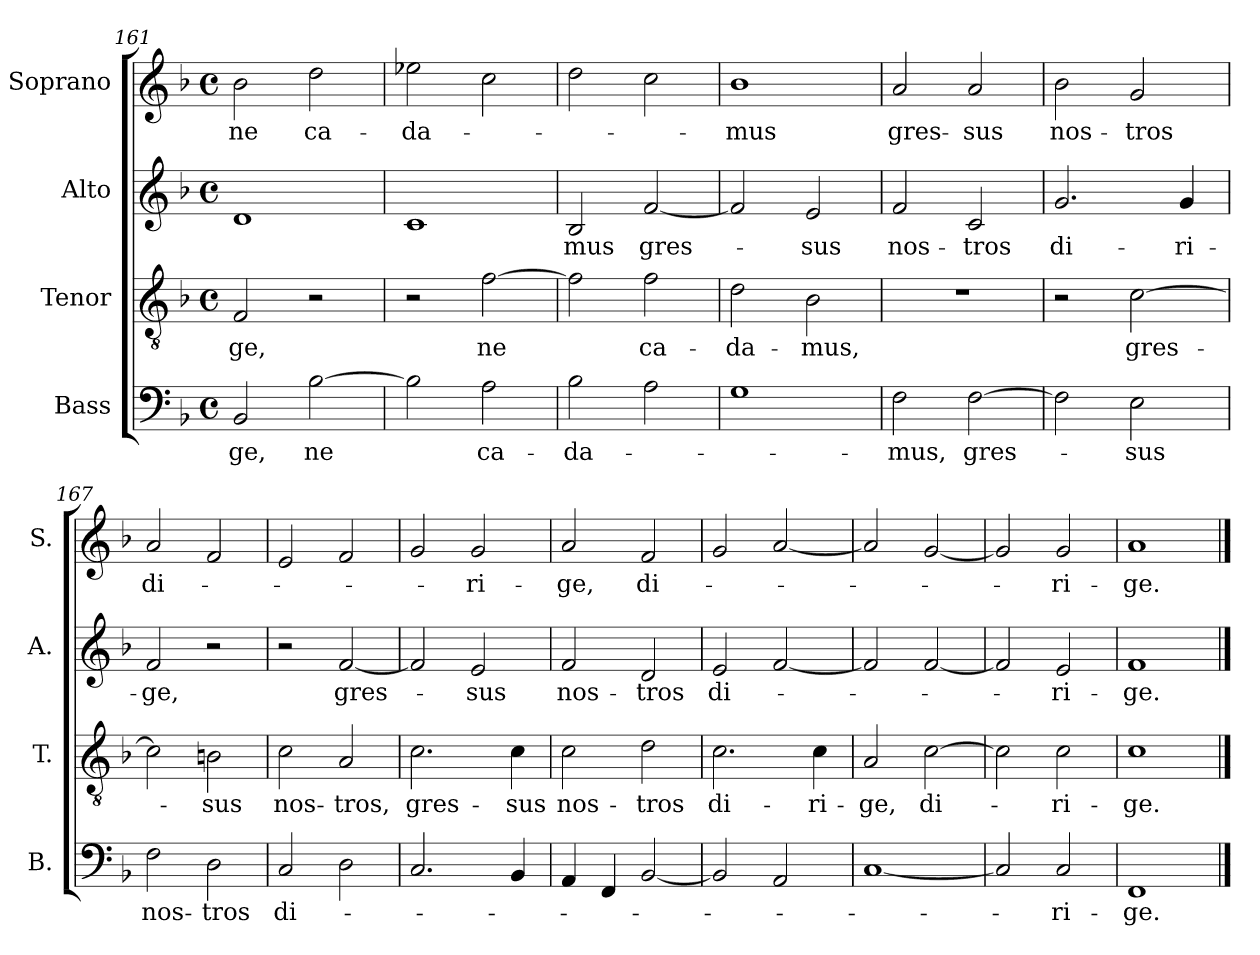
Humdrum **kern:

**kern	**text	**kern	**text	**kern	**text	**kern	**text
*part4	*part4	*part3	*part3	*part2	*part2	*part1	*part1
*staff4	*staff4	*staff3	*staff3	*staff2	*staff2	*staff1	*staff1
*I"Bass	*	*I"Tenor	*	*I"Alto	*	*I"Soprano	*
*I'B.	*	*I'T.	*	*I'A.	*	*I'S.	*
*clefF4	*	*clefGv2	*	*clefG2	*	*clefG2	*
*ITrd7c12	*	*ITrd7c12	*	*	*	*	*
*k[b-]	*	*k[b-]	*	*k[b-]	*	*k[b-]	*
*F:	*	*F:	*	*F:	*	*F:	*
*M4/4	*	*M4/4	*	*M4/4	*	*M4/4	*
*met(c)	*	*met(c)	*	*met(c)	*	*met(c)	*
=161	=161	=161	=161	=161	=161	=161	=161
!	!LO:LY:b	!	!LO:LY:b	!	!	!	!LO:LY:b
2BBB-/	-ge,	2FF/	-ge,	1d	.	2b-\	ne
!	!LO:LY:b	!	!	!	!	!	!LO:LY:b
[2BB-\	ne	2r	.	.	.	2dd\	ca-
=162	=162	=162	=162	=162	=162	=162	=162
!	!	!	!	!	!	!	!LO:LY:b
2BB-\]	.	2r	.	1c	.	2ee-X\	-da-
!	!LO:LY:b	!	!LO:LY:b	!	!	!	!
2AA\	ca-	[2F\	ne	.	.	2cc\	.
=163	=163	=163	=163	=163	=163	=163	=163
!	!LO:LY:b	!	!	!	!LO:LY:b	!	!
2BB-\	-da-	2F\]	.	2B-/	-mus	2dd\	.
!	!	!	!LO:LY:b	!	!LO:LY:b	!	!
2AA\	.	2F\	ca-	[2f/	gres-	2cc\	.
!!LO:LB:g=z
=164	=164	=164	=164	=164	=164	=164	=164
!	!	!	!LO:LY:b	!	!	!	!LO:LY:b
1GG	.	2D\	-da-	2f/]	.	1b-	-mus
!	!	!	!LO:LY:b	!	!LO:LY:b	!	!
.	.	2BB-\	-mus,	2e/	-sus	.	.
=165	=165	=165	=165	=165	=165	=165	=165
!	!LO:LY:b	!	!	!	!LO:LY:b	!	!LO:LY:b
2FF\	-mus,	1r	.	2f/	nos-	2a/	gres-
!	!LO:LY:b	!	!	!	!LO:LY:b	!	!LO:LY:b
[2FF\	gres-	.	.	2c/	-tros	2a/	-sus
=166	=166	=166	=166	=166	=166	=166	=166
!	!	!	!	!	!LO:LY:b	!	!LO:LY:b
2FF\]	.	2r	.	2.g/	di-	2b-\	nos-
!	!LO:LY:b	!	!LO:LY:b	!	!	!	!LO:LY:b
2EE\	-sus	[2C\	gres-	.	.	2g/	-tros
!	!	!	!	!	!LO:LY:b	!	!
.	.	.	.	4g/	-ri-	.	.
=167	=167	=167	=167	=167	=167	=167	=167
!	!LO:LY:b	!	!	!	!LO:LY:b	!	!LO:LY:b
2FF\	nos-	2C\]	.	2f/	-ge,	2a/	di-
!	!LO:LY:b	!	!LO:LY:b	!	!	!	!
2DD\	-tros	2BBn\	-sus	2r	.	2f/	.
=168	=168	=168	=168	=168	=168	=168	=168
!	!LO:LY:b	!	!LO:LY:b	!	!	!	!
2CC/	di-	2C\	nos-	2r	.	2e/	.
!	!	!	!LO:LY:b	!	!LO:LY:b	!	!
2DD\	.	2AA/	-tros,	[2f/	gres-	2f/	.
!!LO:LB:g=z
=169	=169	=169	=169	=169	=169	=169	=169
!	!	!	!LO:LY:b	!	!	!	!
2.CC/	.	2.C\	gres-	2f/]	.	2g/	.
!	!	!	!	!	!LO:LY:b	!	!LO:LY:b
.	.	.	.	2e/	-sus	2g/	-ri-
!	!	!	!LO:LY:b	!	!	!	!
4BBB-/	.	4C\	-sus	.	.	.	.
=170	=170	=170	=170	=170	=170	=170	=170
!	!	!	!LO:LY:b	!	!LO:LY:b	!	!LO:LY:b
4AAA/	.	2C\	nos-	2f/	nos-	2a/	-ge,
4FFF/	.	.	.	.	.	.	.
!	!	!	!LO:LY:b	!	!LO:LY:b	!	!LO:LY:b
[2BBB-/	.	2D\	-tros	2d/	-tros	2f/	di-
=171	=171	=171	=171	=171	=171	=171	=171
!	!	!	!LO:LY:b	!	!LO:LY:b	!	!
2BBB-/]	.	2.C\	di-	2e/	di-	2g/	.
2AAA/	.	.	.	[2f/	.	[2a/	.
!	!	!	!LO:LY:b	!	!	!	!
.	.	4C\	-ri-	.	.	.	.
=172	=172	=172	=172	=172	=172	=172	=172
!	!	!	!LO:LY:b	!	!	!	!
[1CC	.	2AA/	-ge,	2f/]	.	2a/]	.
!	!	!	!LO:LY:b	!	!	!	!
.	.	[2C\	di-	[2f/	.	[2g/	.
=173	=173	=173	=173	=173	=173	=173	=173
2CC/]	.	2C\]	.	2f/]	.	2g/]	.
!	!LO:LY:b	!	!LO:LY:b	!	!LO:LY:b	!	!LO:LY:b
2CC/	-ri-	2C\	-ri-	2e/	-ri-	2g/	-ri-
=174	=174	=174	=174	=174	=174	=174	=174
!	!LO:LY:b	!	!LO:LY:b	!	!LO:LY:b	!	!LO:LY:b
1FFF	-ge.	1C	-ge.	1f	-ge.	1a	-ge.
==	==	==	==	==	==	==	==
*-	*-	*-	*-	*-	*-	*-	*-
